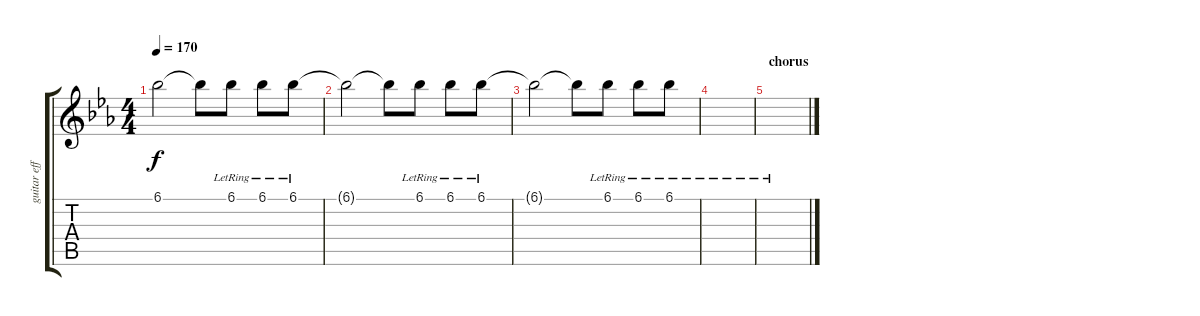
\track ("guitar effects L" "guitar eff") {instrument electricguitarmuted}
\staff {score tabs}
\tuning (E4 B3 G3 D3 A2 E2) {hide}
\ts (4 4)
\tempo 170
\clef g2
\ks cminor
6.1{t}.2{dy f} 6.1{t}.8 6.1{lr}.8 6.1{lr}.8 6.1{lr}.8 |
6.1{t}.2 6.1{t}.8 6.1{lr}.8 6.1{lr}.8 6.1{lr}.8 |
6.1{t}.2 6.1{t}.8 6.1{lr}.8 6.1{lr}.8 6.1{lr}.8 |
|
\section ("" "chorus")
